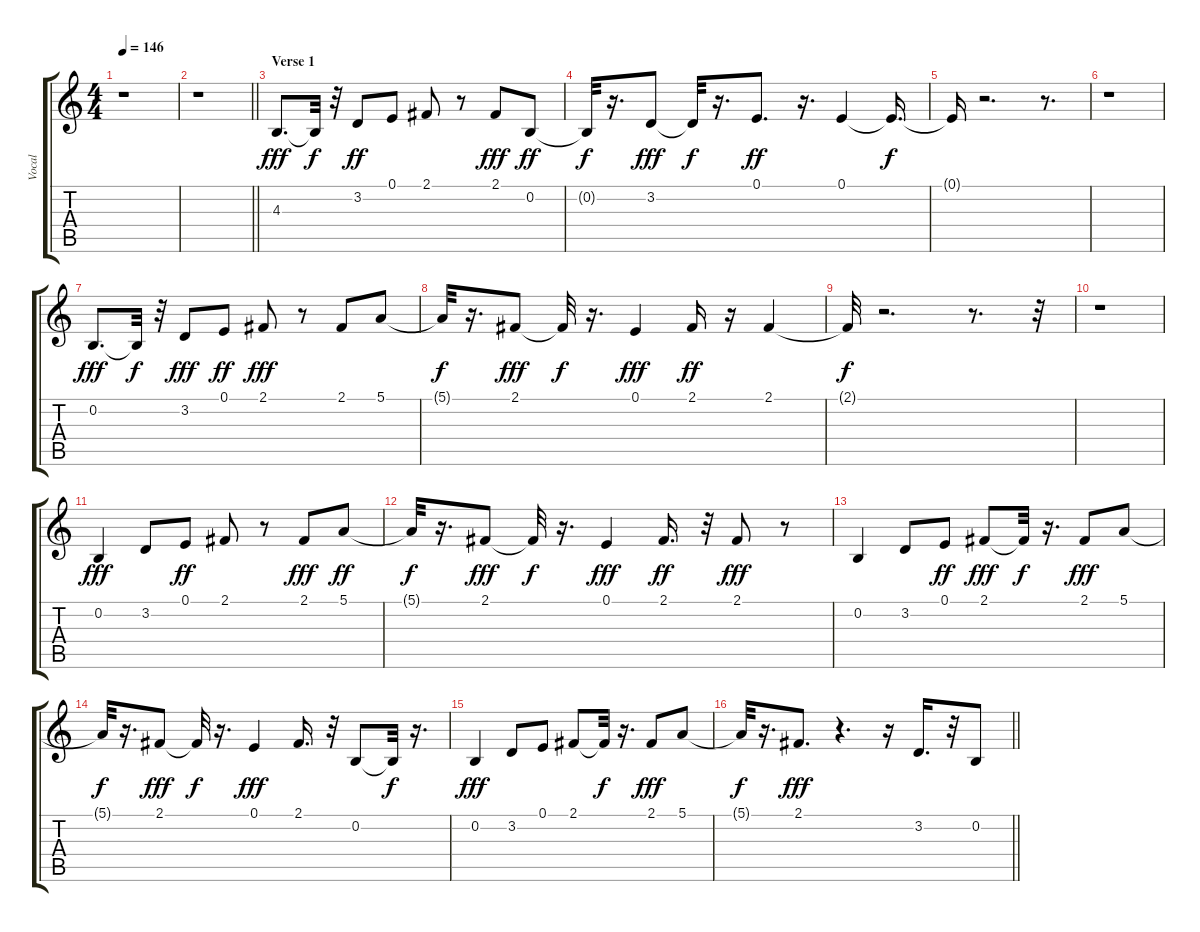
\track ("Vocal" "Vocal") {instrument ocarina}
\staff {score tabs}
\tuning (E4 B3 G3 D3 A2 E2) {hide}
\ts (4 4)
\tempo 146
\clef g2
\ks c
r.1{dy fff} |
\barLineRight lightlight
r.1 |
\section ("" "Verse 1")
4.3.8{d} 4.3{t}.32{dy f} r.32 3.2.8{dy ff} 0.1.8 2.1.8 r.8 2.1.8{dy fff} 0.2.8{dy ff} |
0.2{t}.32{dy f} r.16{d} 3.2.8{dy fff} 3.2{t}.32{dy f} r.16{d} 0.1.8{d dy ff} r.16{d} 0.1.4 0.1{t}.16{d dy f} |
0.1{t}.16 r.2{d} r.8{d} |
r.1 |
0.2.8{d dy fff} 0.2{t}.32{dy f} r.32 3.2.8{dy fff} 0.1.8{dy ff} 2.1.8{dy fff} r.8 2.1.8 5.1.8 |
5.1{t}.32{dy f} r.16{d} 2.1.8{dy fff} 2.1{t}.32{dy f} r.16{d} 0.1.4{dy fff} 2.1.16{dy ff} r.16 2.1.4 |
2.1{t}.32{dy f} r.2{d} r.8{d} r.32 |
r.1 |
0.2.4{dy fff} 3.2.8 0.1.8{dy ff} 2.1.8 r.8 2.1.8{dy fff} 5.1.8{dy ff} |
5.1{t}.32{dy f} r.16{d} 2.1.8{dy fff} 2.1{t}.32{dy f} r.16{d} 0.1.4{dy fff} 2.1.16{d dy ff} r.32 2.1.8{dy fff} r.8 |
0.2.4 3.2.8 0.1.8{dy ff} 2.1.8{dy fff} 2.1{t}.32{dy f} r.16{d} 2.1.8{dy fff} 5.1.8 |
5.1{t}.32{dy f} r.16{d} 2.1.8{dy fff} 2.1{t}.32{dy f} r.16{d} 0.1.4{dy fff} 2.1.16{d} r.32 0.2.8 0.2{t}.32{dy f} r.16{d} |
0.2.4{dy fff} 3.2.8 0.1.8 2.1.8 2.1{t}.32{dy f} r.16{d} 2.1.8{dy fff} 5.1.8 |
\barLineRight lightlight
5.1{t}.32{dy f} r.16{d} 2.1.8{d dy fff} r.4{d} r.16 3.2.16{d} r.32 0.2.8
